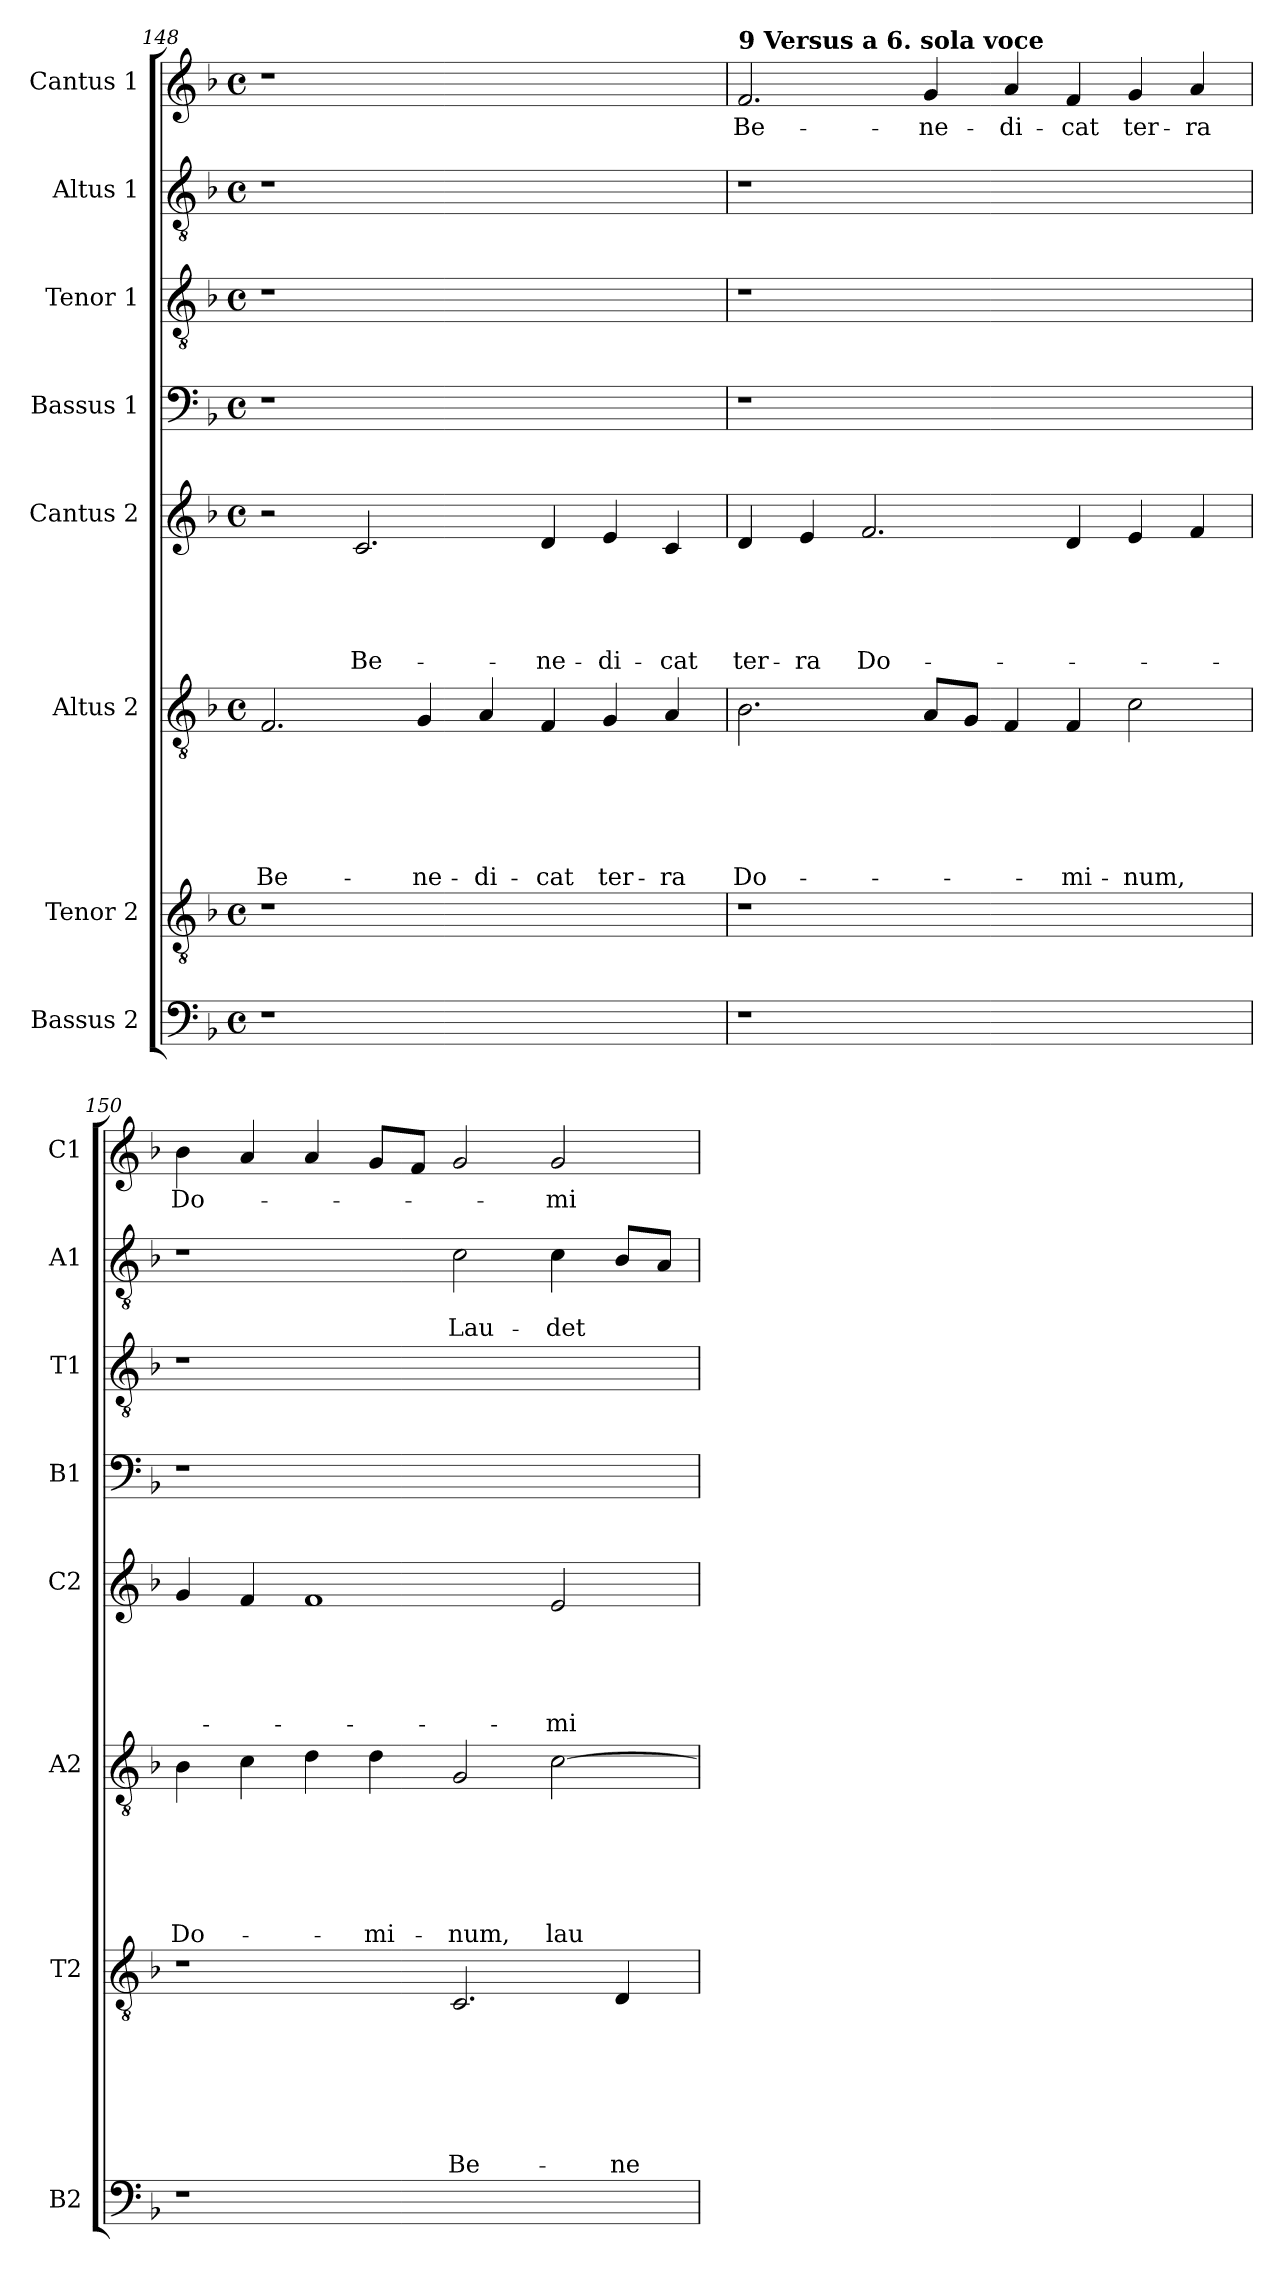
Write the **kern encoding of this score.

**kern	**kern	**text	**text	**text	**text	**text	**text	**text	**kern	**text	**text	**text	**text	**text	**text	**kern	**text	**text	**text	**text	**text	**kern	**kern	**kern	**text	**text	**kern	**text
*part8	*part7	*part7	*part7	*part7	*part7	*part7	*part7	*part7	*part6	*part6	*part6	*part6	*part6	*part6	*part6	*part5	*part5	*part5	*part5	*part5	*part5	*part4	*part3	*part2	*part2	*part2	*part1	*part1
*staff8	*staff7	*staff7	*staff7	*staff7	*staff7	*staff7	*staff7	*staff7	*staff6	*staff6	*staff6	*staff6	*staff6	*staff6	*staff6	*staff5	*staff5	*staff5	*staff5	*staff5	*staff5	*staff4	*staff3	*staff2	*staff2	*staff2	*staff1	*staff1
*I"Bassus 2	*I"Tenor 2	*	*	*	*	*	*	*	*I"Altus 2	*	*	*	*	*	*	*I"Cantus 2	*	*	*	*	*	*I"Bassus 1	*I"Tenor 1	*I"Altus 1	*	*	*I"Cantus 1	*
*I'B2	*I'T2	*	*	*	*	*	*	*	*I'A2	*	*	*	*	*	*	*I'C2	*	*	*	*	*	*I'B1	*I'T1	*I'A1	*	*	*I'C1	*
!!LO:LB:g=z
*clefF4	*clefGv2	*	*	*	*	*	*	*	*clefGv2	*	*	*	*	*	*	*clefG2	*	*	*	*	*	*clefF4	*clefGv2	*clefGv2	*	*	*clefG2	*
*k[b-]	*k[b-]	*	*	*	*	*	*	*	*k[b-]	*	*	*	*	*	*	*k[b-]	*	*	*	*	*	*k[b-]	*k[b-]	*k[b-]	*	*	*k[b-]	*
*d:	*d:	*	*	*	*	*	*	*	*d:	*	*	*	*	*	*	*d:	*	*	*	*	*	*d:	*d:	*d:	*	*	*d:	*
*M4/4	*M4/4	*	*	*	*	*	*	*	*M4/4	*	*	*	*	*	*	*M4/4	*	*	*	*	*	*M4/4	*M4/4	*M4/4	*	*	*M4/4	*
*met(c)	*met(c)	*	*	*	*	*	*	*	*met(c)	*	*	*	*	*	*	*met(c)	*	*	*	*	*	*met(c)	*met(c)	*met(c)	*	*	*met(c)	*
=148	=148	=148	=148	=148	=148	=148	=148	=148	=148	=148	=148	=148	=148	=148	=148	=148	=148	=148	=148	=148	=148	=148	=148	=148	=148	=148	=148	=148
1r	1r	.	.	.	.	.	.	.	2.F/	.	.	.	.	.	Be-	2r	.	.	.	.	.	1r	1r	1r	.	.	1r	.
.	.	.	.	.	.	.	.	.	.	.	.	.	.	.	.	2.c/	.	.	.	.	Be-	.	.	.	.	.	.	.
.	.	.	.	.	.	.	.	.	4G/	.	.	.	.	.	-ne-	.	.	.	.	.	.	.	.	.	.	.	.	.
1ryy	1ryy	.	.	.	.	.	.	.	4A/	.	.	.	.	.	-di-	.	.	.	.	.	.	1ryy	1ryy	1ryy	.	.	1ryy	.
.	.	.	.	.	.	.	.	.	4F/	.	.	.	.	.	-cat	4d/	.	.	.	.	-ne-	.	.	.	.	.	.	.
.	.	.	.	.	.	.	.	.	4G/	.	.	.	.	.	ter-	4e/	.	.	.	.	-di-	.	.	.	.	.	.	.
.	.	.	.	.	.	.	.	.	4A/	.	.	.	.	.	-ra	4c/	.	.	.	.	-cat	.	.	.	.	.	.	.
=149	=149	=149	=149	=149	=149	=149	=149	=149	=149	=149	=149	=149	=149	=149	=149	=149	=149	=149	=149	=149	=149	=149	=149	=149	=149	=149	=149	=149
!	!	!	!	!	!	!	!	!	!	!	!	!	!	!	!	!	!	!	!	!	!	!	!	!	!	!	!LO:TX:a:B:t=9 Versus a 6. sola voce	!
1r	1r	.	.	.	.	.	.	.	2.B-\	.	.	.	.	.	Do-	4d/	.	.	.	.	ter-	1r	1r	1r	.	.	2.f/	Be-
.	.	.	.	.	.	.	.	.	.	.	.	.	.	.	.	4e/	.	.	.	.	-ra	.	.	.	.	.	.	.
.	.	.	.	.	.	.	.	.	.	.	.	.	.	.	.	2.f/	.	.	.	.	Do-	.	.	.	.	.	.	.
.	.	.	.	.	.	.	.	.	8A/L	.	.	.	.	.	.	.	.	.	.	.	.	.	.	.	.	.	4g/	-ne-
.	.	.	.	.	.	.	.	.	8G/J	.	.	.	.	.	.	.	.	.	.	.	.	.	.	.	.	.	.	.
1ryy	1ryy	.	.	.	.	.	.	.	4F/	.	.	.	.	.	.	.	.	.	.	.	.	1ryy	1ryy	1ryy	.	.	4a/	-di-
.	.	.	.	.	.	.	.	.	4F/	.	.	.	.	.	-mi-	4d/	.	.	.	.	.	.	.	.	.	.	4f/	-cat
.	.	.	.	.	.	.	.	.	2c\	.	.	.	.	.	-num,	4e/	.	.	.	.	.	.	.	.	.	.	4g/	ter-
.	.	.	.	.	.	.	.	.	.	.	.	.	.	.	.	4f/	.	.	.	.	.	.	.	.	.	.	4a/	-ra
=150	=150	=150	=150	=150	=150	=150	=150	=150	=150	=150	=150	=150	=150	=150	=150	=150	=150	=150	=150	=150	=150	=150	=150	=150	=150	=150	=150	=150
1r	1r	.	.	.	.	.	.	.	4B-\	.	.	.	.	.	Do-	4g/	.	.	.	.	.	1r	1r	1r	.	.	4b-\	Do-
.	.	.	.	.	.	.	.	.	4c\	.	.	.	.	.	.	4f/	.	.	.	.	.	.	.	.	.	.	4a/	.
.	.	.	.	.	.	.	.	.	4d\	.	.	.	.	.	.	1f	.	.	.	.	.	.	.	.	.	.	4a/	.
.	.	.	.	.	.	.	.	.	4d\	.	.	.	.	.	-mi-	.	.	.	.	.	.	.	.	.	.	.	8g/L	.
.	.	.	.	.	.	.	.	.	.	.	.	.	.	.	.	.	.	.	.	.	.	.	.	.	.	.	8f/J	.
1ryy	2.C/	.	.	.	.	.	.	Be-	2G/	.	.	.	.	.	-num,	.	.	.	.	.	.	1ryy	1ryy	2c\	.	Lau-	2g/	.
.	.	.	.	.	.	.	.	.	[2c\	.	.	.	.	.	lau-	2e/	.	.	.	.	-mi-	.	.	4c\	.	-det	2g/	-mi-
.	4D/	.	.	.	.	.	.	-ne-	.	.	.	.	.	.	.	.	.	.	.	.	.	.	.	8B-/L	.	.	.	.
.	.	.	.	.	.	.	.	.	.	.	.	.	.	.	.	.	.	.	.	.	.	.	.	8A/J	.	.	.	.
=	=	=	=	=	=	=	=	=	=	=	=	=	=	=	=	=	=	=	=	=	=	=	=	=	=	=	=	=
*-	*-	*-	*-	*-	*-	*-	*-	*-	*-	*-	*-	*-	*-	*-	*-	*-	*-	*-	*-	*-	*-	*-	*-	*-	*-	*-	*-	*-
